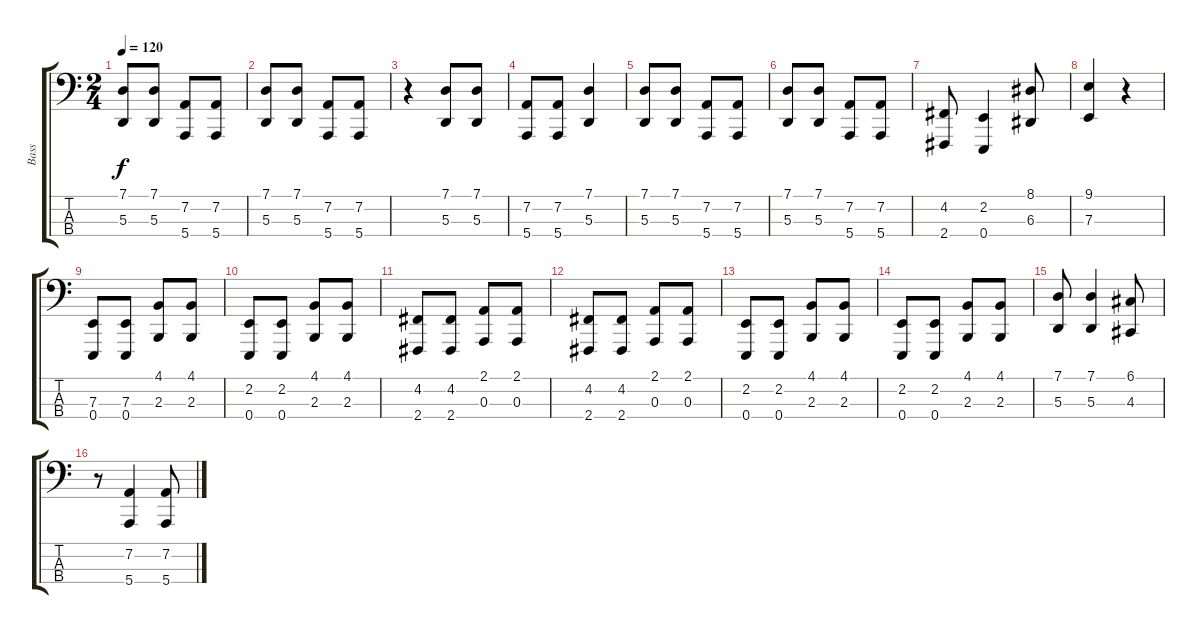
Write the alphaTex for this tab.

\track ("Bass" "Bass") {instrument electricbassfinger}
\staff {score tabs}
\tuning (G1 D1 A0 E0) {hide}
\ts (2 4)
\tempo 120
\clef f4
\ks c
(7.1 5.3).8{dy f} (7.1 5.3).8 (7.2 5.4).8 (7.2 5.4).8 |
(7.1 5.3).8 (7.1 5.3).8 (7.2 5.4).8 (7.2 5.4).8 |
r.4 (7.1 5.3).8 (7.1 5.3).8 |
(7.2 5.4).8 (7.2 5.4).8 (7.1 5.3).4 |
(7.1 5.3).8 (7.1 5.3).8 (7.2 5.4).8 (7.2 5.4).8 |
(7.1 5.3).8 (7.1 5.3).8 (7.2 5.4).8 (7.2 5.4).8 |
(4.2 2.4).8 (2.2 0.4).4 (8.1 6.3).8 |
(9.1 7.3).4 r.4 |
(7.3 0.4).8 (7.3 0.4).8 (4.1 2.3).8 (4.1 2.3).8 |
(2.2 0.4).8 (2.2 0.4).8 (4.1 2.3).8 (4.1 2.3).8 |
(4.2 2.4).8 (4.2 2.4).8 (2.1 0.3).8 (2.1 0.3).8 |
(4.2 2.4).8 (4.2 2.4).8 (2.1 0.3).8 (2.1 0.3).8 |
(2.2 0.4).8 (2.2 0.4).8 (4.1 2.3).8 (4.1 2.3).8 |
(2.2 0.4).8 (2.2 0.4).8 (4.1 2.3).8 (4.1 2.3).8 |
(7.1 5.3).8 (7.1 5.3).4 (6.1 4.3).8 |
r.8 (7.2 5.4).4 (7.2 5.4).8
